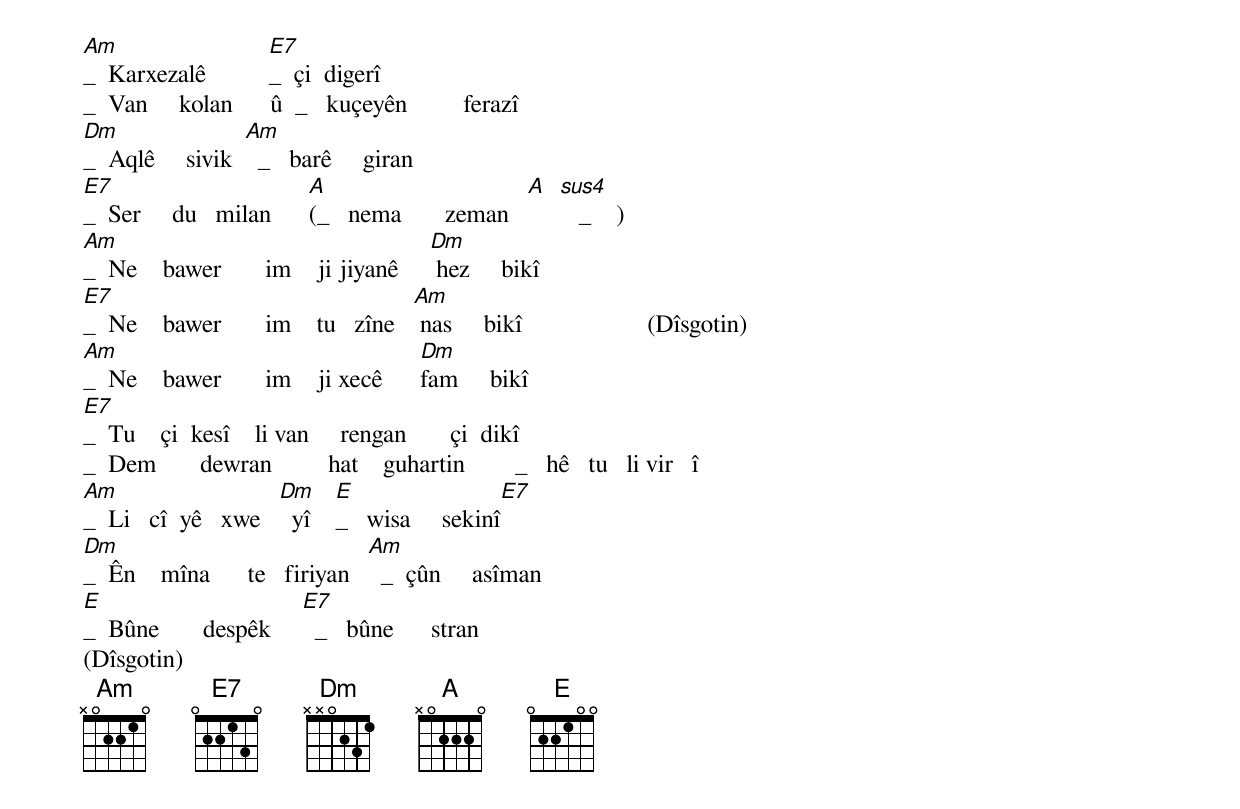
Am                    E7
_  Karxezalê          _  çi  digerî
_  Van     kolan      û  _   kuçeyên         ferazî
Dm                 Am
_  Aqlê     sivik    _   barê     giran
E7                         A                       A sus4
_  Ser     du   milan      (_   nema       zeman        _    )
Am                                       Dm
_  Ne    bawer       im    ji jiyanê      hez     bikî
E7                                     Am
_  Ne    bawer       im    tu   zîne    nas     bikî                    (Dîsgotin)
Am                                      Dm
_  Ne    bawer       im    ji xecê      fam     bikî
E7
_  Tu    çi  kesî    li van     rengan       çi  dikî
_  Dem       dewran         hat    guhartin        _   hê   tu   li vir   î
Am                     Dm      E                  E7
_  Li   cî  yê   xwe     yî    _   wisa     sekinî
Dm                                Am
_  Ên    mîna      te   firiyan     _  çûn     asîman
E                        E7
_  Bûne       despêk       _   bûne      stran
(Dîsgotin)
